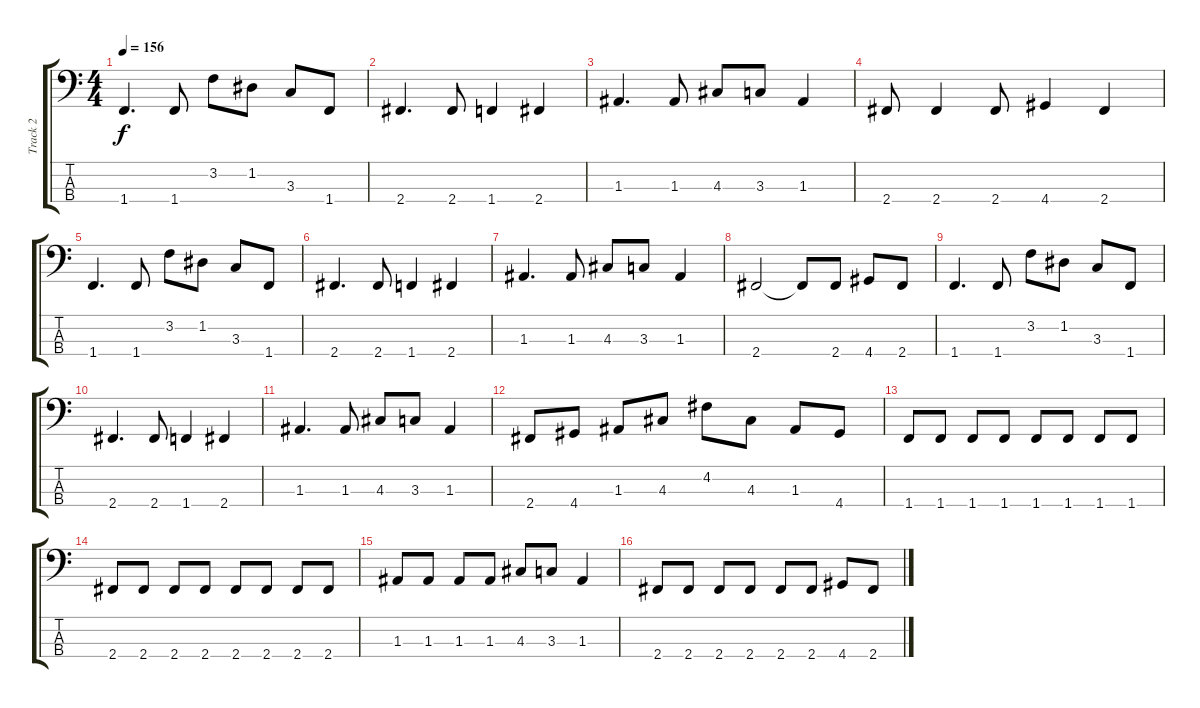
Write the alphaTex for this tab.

\track ("Track 2" "Track 2") {instrument electricbassfinger}
\staff {score tabs}
\tuning (G2 D2 A1 E1) {hide}
\ts (4 4)
\tempo 156
\clef f4
\ks c
1.4.4{d dy f} 1.4.8 3.2.8 1.2.8 3.3.8 1.4.8 |
2.4.4{d} 2.4.8 1.4.4 2.4.4 |
1.3.4{d} 1.3.8 4.3.8 3.3.8 1.3.4 |
2.4.8 2.4.4 2.4.8 4.4.4 2.4.4 |
1.4.4{d} 1.4.8 3.2.8 1.2.8 3.3.8 1.4.8 |
2.4.4{d} 2.4.8 1.4.4 2.4.4 |
1.3.4{d} 1.3.8 4.3.8 3.3.8 1.3.4 |
2.4.2 2.4{t}.8 2.4.8 4.4.8 2.4.8 |
1.4.4{d} 1.4.8 3.2.8 1.2.8 3.3.8 1.4.8 |
2.4.4{d} 2.4.8 1.4.4 2.4.4 |
1.3.4{d} 1.3.8 4.3.8 3.3.8 1.3.4 |
2.4.8 4.4.8 1.3.8 4.3.8 4.2.8 4.3.8 1.3.8 4.4.8 |
1.4.8 1.4.8 1.4.8 1.4.8 1.4.8 1.4.8 1.4.8 1.4.8 |
2.4.8 2.4.8 2.4.8 2.4.8 2.4.8 2.4.8 2.4.8 2.4.8 |
1.3.8 1.3.8 1.3.8 1.3.8 4.3.8 3.3.8 1.3.4 |
2.4.8 2.4.8 2.4.8 2.4.8 2.4.8 2.4.8 4.4.8 2.4.8
